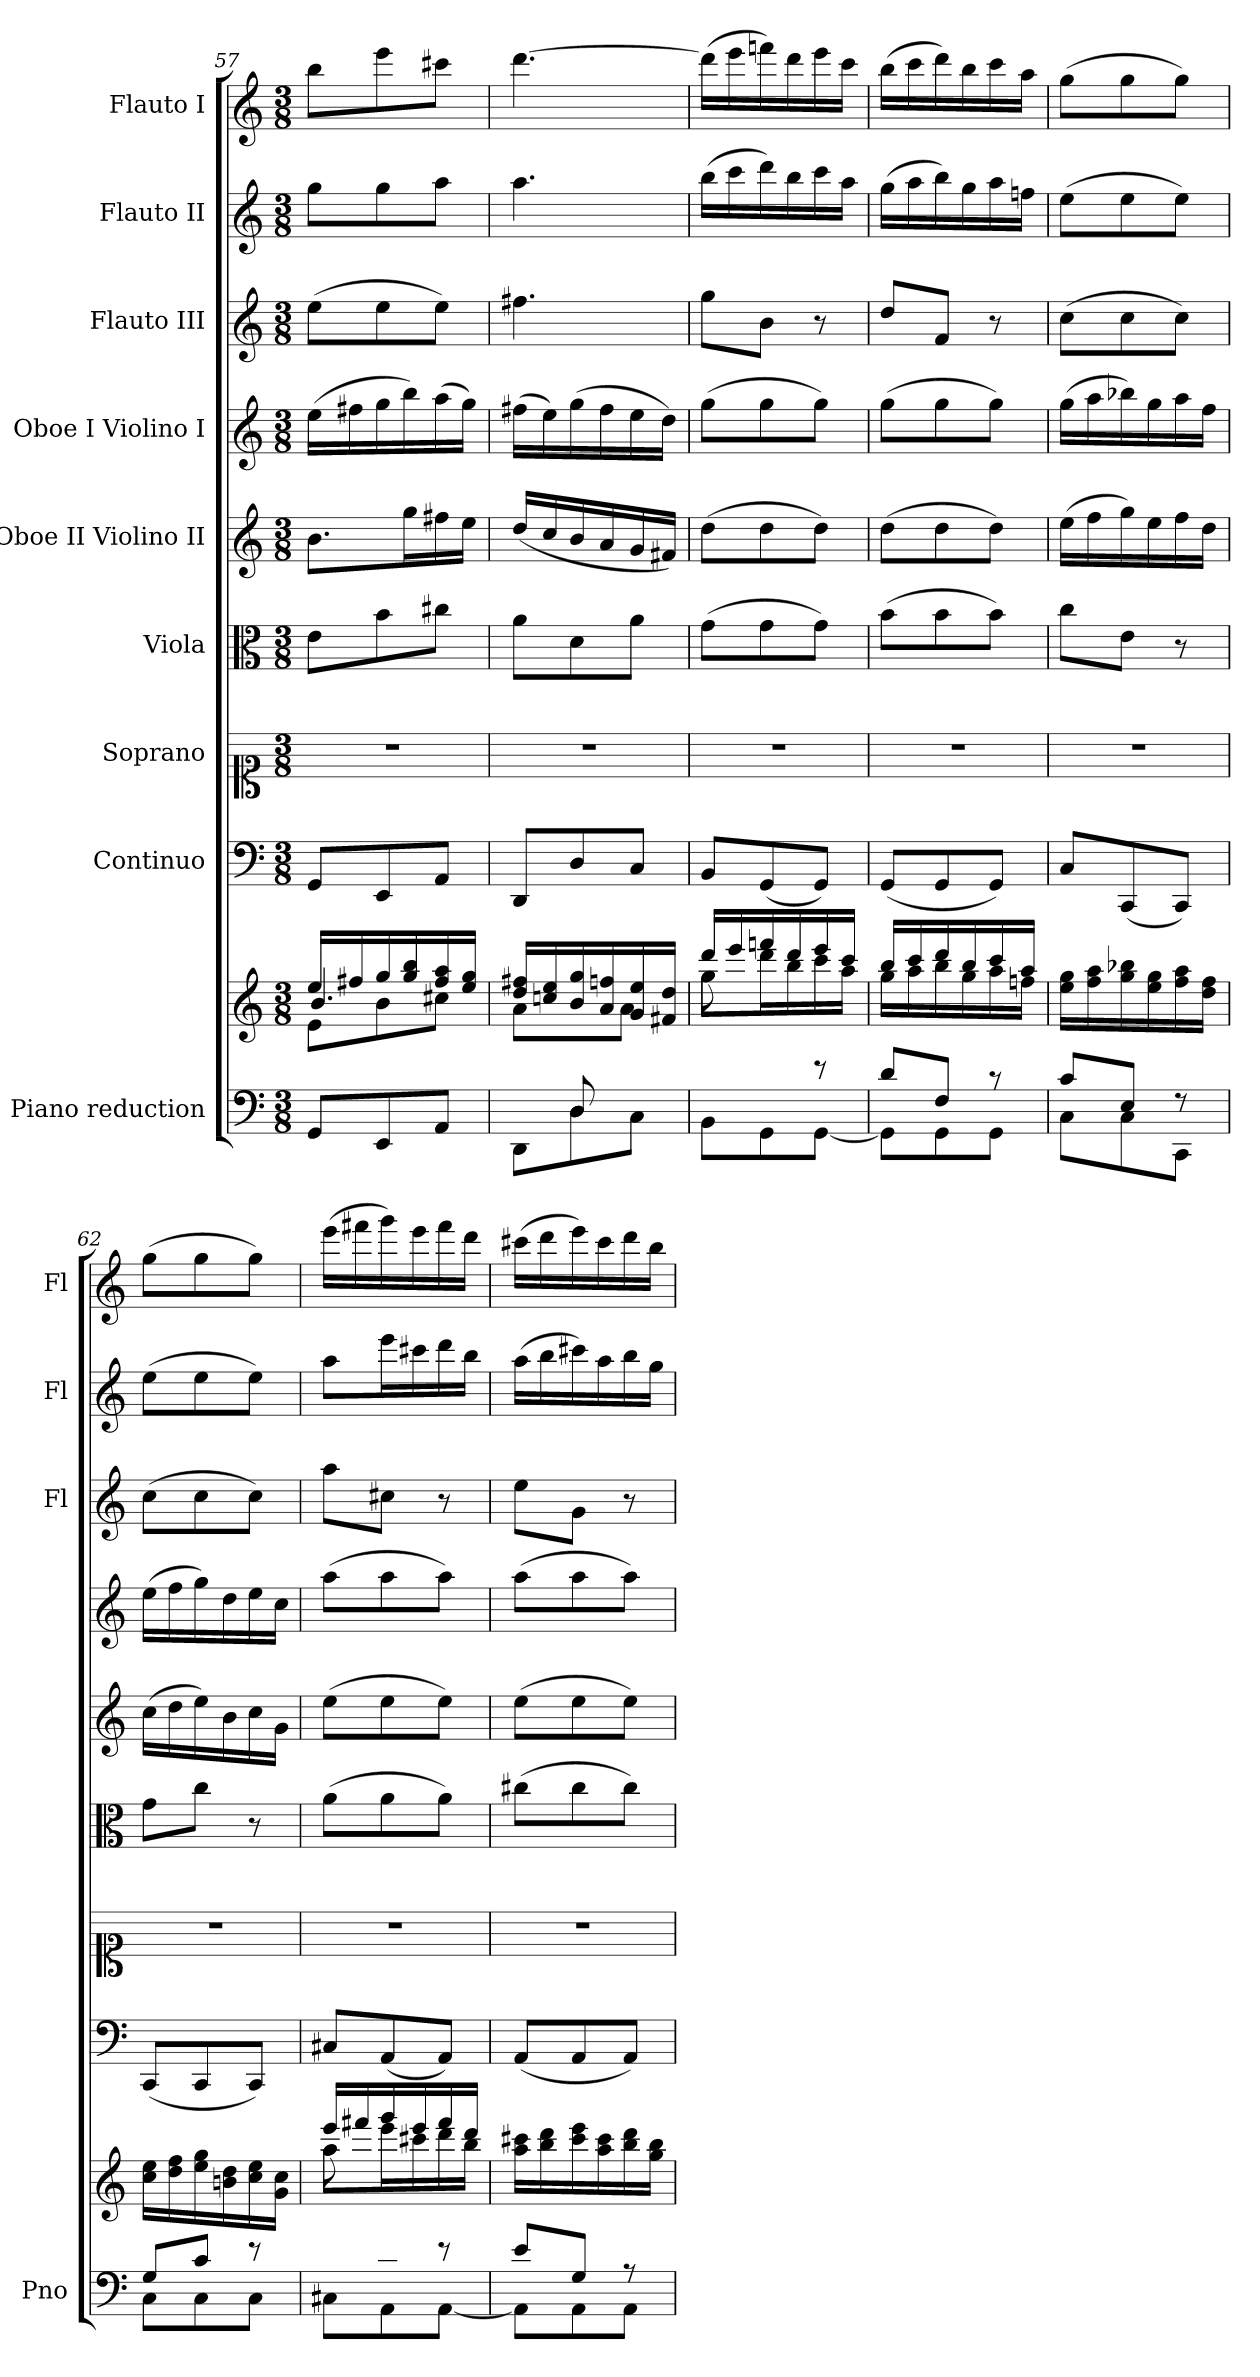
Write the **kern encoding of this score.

**kern	**kern	**kern	**kern	**kern	**kern	**kern	**kern	**kern	**kern
*part9	*part9	*part8	*part7	*part6	*part5	*part4	*part3	*part2	*part1
*staff10	*staff9	*staff8	*staff7	*staff6	*staff5	*staff4	*staff3	*staff2	*staff1
*I"Piano reduction	*	*I"Continuo	*I"Soprano	*I"Viola	*I"Oboe II Violino II	*I"Oboe I Violino I	*I"Flauto III	*I"Flauto II	*I"Flauto I
*I'Pno	*	*	*	*	*	*	*I'Fl	*I'Fl	*I'Fl
*clefF4	*clefG2	*clefF4	*clefC1	*clefC3	*clefG2	*clefG2	*clefG2	*clefG2	*clefG2
*k[]	*k[]	*k[]	*k[]	*k[]	*k[]	*k[]	*k[]	*k[]	*k[]
*M3/8	*M3/8	*M3/8	*M3/8	*M3/8	*M3/8	*M3/8	*M3/8	*M3/8	*M3/8
=57	=57	=57	=57	=57	=57	=57	=57	=57	=57
*	*^	*	*	*	*	*	*	*	*
*	*	*^	*	*	*	*	*	*	*	*
8GG/L	16ee/LL	8e\L	4.b/	8GG/L	4.r	8e\L	8.b\L	(>16ee\LL	(>8ee\L	8gg\L	8bb\L
.	16ff#X/	.	.	.	.	.	.	16ff#X\	.	.	.
8EE/	16gg/	8b\	.	8EE/	.	8b\	.	16gg\	8ee\	8gg\	8eee\
.	16gg/ 16bb/	.	.	.	.	.	16gg\L	16bb\)	.	.	.
8AA/J	16ff#/ 16aa/	8cc#X\J	.	8AA/J	.	8cc#X\J	16ff#X\	(>16aa\	8ee\J)	8aa\J	8ccc#X\J
.	16ee/ 16gg/JJ	.	.	.	.	.	16ee\JJ	16gg\JJ)	.	.	.
*	*	*v	*v	*	*	*	*	*	*	*	*
=58	=58	=58	=58	=58	=58	=58	=58	=58	=58	=58
*^	*	*	*	*	*	*	*	*	*	*
8ryy	8DD\L	16dd/ 16ff#X/LL	8a\L	8DD/L	4.r	8a\L	(<16dd/LL	(>16ff#X\LL	4.ff#X\	4.aa\	[4.ddd\
.	.	16ccn/ 16ee/	.	.	.	.	16cc/	16ee\)	.	.	.
8D/	8D\	16b/ 16gg/	8ryy	8D/	.	8d\	16b/	(>16gg\	.	.	.
.	.	16a/ 16ffn/	.	.	.	.	16a/	16ff#\	.	.	.
8ryy	8C\J	16g/ 16ee/	8a\J	8C/J	.	8a\J	16g/	16ee\	.	.	.
.	.	16f#X/ 16dd/JJ	.	.	.	.	16f#X/JJ)	16dd\JJ)	.	.	.
=59	=59	=59	=59	=59	=59	=59	=59	=59	=59	=59	=59
*	*	*	*^	*	*	*	*	*	*	*	*
8ryy	8BB\L	16ddd/LL	8gg\L	8gg\L	8BB/L	4.r	(>8g\L	(>8dd\L	(>8gg\L	8gg\L	(>16bb\LL	(>16ddd\LL]
.	.	16eee/	.	.	.	.	.	.	.	.	16ccc\	16eee\
8B/J	8GG\	16fffn/	16ddd\L	4ryy	(<8GG/	.	8g\	8dd\	8gg\	8b\J	16ddd\)	16fffn\)
.	.	16ddd/	16bb\	.	.	.	.	.	.	.	16bb\	16ddd\
8r	[8GG\J	16eee/	16ccc\	.	8GG/J)	.	8g\J)	8dd\J)	8gg\J)	8r	16ccc\	16eee\
.	.	16ccc/JJ	16aa\JJ	.	.	.	.	.	.	.	16aa\JJ	16ccc\JJ
*	*	*	*v	*v	*	*	*	*	*	*	*	*
=60	=60	=60	=60	=60	=60	=60	=60	=60	=60	=60	=60
8d/L	8GG\L]	16bb/LL	16gg\LL	(<8GG/L	4.r	(>8b\L	(>8dd\L	(>8gg\L	8dd/L	(>16gg\LL	(>16bb\LL
.	.	16ccc/	16aa\	.	.	.	.	.	.	16aa\	16ccc\
8F/J	8GG\	16ddd/	16bb\	8GG/	.	8b\	8dd\	8gg\	8f/J	16bb\)	16ddd\)
.	.	16bb/	16gg\	.	.	.	.	.	.	16gg\	16bb\
8r	8GG\J	16ccc/	16aa\	8GG/J)	.	8b\J)	8dd\J)	8gg\J)	8r	16aa\	16ccc\
.	.	16aa/JJ	16ffn\JJ	.	.	.	.	.	.	16ffn\JJ	16aa\JJ
*	*	*v	*v	*	*	*	*	*	*	*	*
=61	=61	=61	=61	=61	=61	=61	=61	=61	=61	=61
8c/L	8C\L	16ee\ 16gg\LL	8C/L	4.r	8cc\L	(>16ee\LL	(>16gg\LL	(>8cc\L	(8ee\L	(>8gg\L
.	.	16ff\ 16aa\	.	.	.	16ff\	16aa\	.	.	.
8E/J	8C\	16gg\ 16bb-X\	(<8CC/	.	8e\J	16gg\)	16bb-X\)	8cc\	8ee\	8gg\
.	.	16ee\ 16gg\	.	.	.	16ee\	16gg\	.	.	.
8r	8CC\J	16ff\ 16aa\	8CC/J)	.	8r	16ff\	16aa\	8cc\J)	8ee\J)	8gg\J)
.	.	16dd\ 16ff\JJ	.	.	.	16dd\JJ	16ff\JJ	.	.	.
=62	=62	=62	=62	=62	=62	=62	=62	=62	=62	=62
8G/L	8C\L	16cc\ 16ee\LL	(<8CC/L	4.r	8g\L	(>16cc\LL	(>16ee\LL	(>8cc\L	(>8ee\L	(>8gg\L
.	.	16dd\ 16ff\	.	.	.	16dd\	16ff\	.	.	.
8c/J	8C\	16ee\ 16gg\	8CC/	.	8cc\J	16ee\)	16gg\)	8cc\	8ee\	8gg\
.	.	16bn\ 16dd\	.	.	.	16b\	16dd\	.	.	.
8r	8C\J	16cc\ 16ee\	8CC/J)	.	8r	16cc\	16ee\	8cc\J)	8ee\J)	8gg\J)
.	.	16g\ 16cc\JJ	.	.	.	16g\JJ	16cc\JJ	.	.	.
=63	=63	=63	=63	=63	=63	=63	=63	=63	=63	=63
*	*	*^	*	*	*	*	*	*	*	*
*	*	*	*^	*	*	*	*	*	*	*	*
8ryy	8C#X\L	16eee/LL	8aa\L	8aa\L	8C#X/L	4.r	(>8a\L	(>8ee\L	(>8aa\L	8aa\L	8aa\L	(>16eee\LL
.	.	16fff#X/	.	.	.	.	.	.	.	.	.	16fff#X\
8c#X/J	8AA\	16ggg/	16eee\L	4ryy	(<8AA/	.	8a\	8ee\	8aa\	8cc#X\J	16eee\L	16ggg\)
.	.	16eee/	16ccc#X\	.	.	.	.	.	.	.	16ccc#X\	16eee\
8r	[8AA\J	16fff#/	16ddd\	.	8AA/J)	.	8a\J)	8ee\J)	8aa\J)	8r	16ddd\	16fff#\
.	.	16ddd/JJ	16bb\JJ	.	.	.	.	.	.	.	16bb\JJ	16ddd\JJ
*	*	*v	*v	*v	*	*	*	*	*	*	*	*
!!LO:PB:g=z
=64	=64	=64	=64	=64	=64	=64	=64	=64	=64	=64
8e/L	8AA\L]	16aa\ 16ccc#X\LL	(<8AA/L	4.r	(>8cc#X\L	(>8ee\L	(>8aa\L	8ee\L	(>16aa\LL	(>16ccc#X\LL
.	.	16bb\ 16ddd\	.	.	.	.	.	.	16bb\	16ddd\
8G/J	8AA\	16ccc#\ 16eee\	8AA/	.	8cc#\	8ee\	8aa\	8g\J	16ccc#X\)	16eee\)
.	.	16aa\ 16ccc#\	.	.	.	.	.	.	16aa\	16ccc#\
8r	8AA\J	16bb\ 16ddd\	8AA/J)	.	8cc#\J)	8ee\J)	8aa\J)	8r	16bb\	16ddd\
.	.	16gg\ 16bb\JJ	.	.	.	.	.	.	16gg\JJ	16bb\JJ
*v	*v	*	*	*	*	*	*	*	*	*
=	=	=	=	=	=	=	=	=	=
*-	*-	*-	*-	*-	*-	*-	*-	*-	*-
